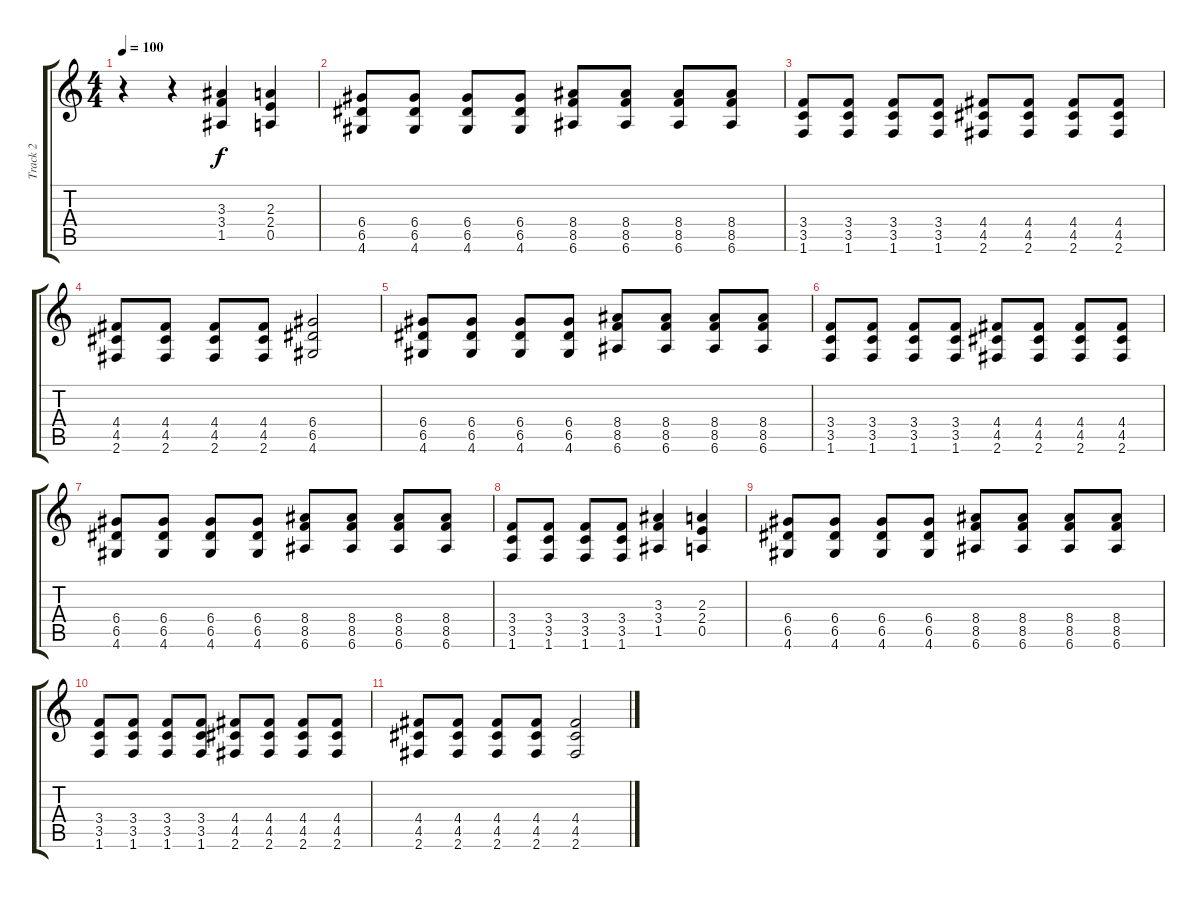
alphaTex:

\track ("Track 2" "Track 2") {instrument overdrivenguitar}
\staff {score tabs}
\tuning (E4 B3 G3 D3 A2 E2) {hide}
\ts (4 4)
\tempo 100
\clef g2
\ks c
r.4{dy f} r.4 (3.3 3.4 1.5).4 (2.3 2.4 0.5).4 |
(6.4 6.5 4.6).8 (6.4 6.5 4.6).8 (6.4 6.5 4.6).8 (6.4 6.5 4.6).8 (8.4 8.5 6.6).8 (8.4 8.5 6.6).8 (8.4 8.5 6.6).8 (8.4 8.5 6.6).8 |
(3.4 3.5 1.6).8 (3.4 3.5 1.6).8 (3.4 3.5 1.6).8 (3.4 3.5 1.6).8 (4.4 4.5 2.6).8 (4.4 4.5 2.6).8 (4.4 4.5 2.6).8 (4.4 4.5 2.6).8 |
(4.4 4.5 2.6).8 (4.4 4.5 2.6).8 (4.4 4.5 2.6).8 (4.4 4.5 2.6).8 (6.4 6.5 4.6).2 |
(6.4 6.5 4.6).8 (6.4 6.5 4.6).8 (6.4 6.5 4.6).8 (6.4 6.5 4.6).8 (8.4 8.5 6.6).8 (8.4 8.5 6.6).8 (8.4 8.5 6.6).8 (8.4 8.5 6.6).8 |
(3.4 3.5 1.6).8 (3.4 3.5 1.6).8 (3.4 3.5 1.6).8 (3.4 3.5 1.6).8 (4.4 4.5 2.6).8 (4.4 4.5 2.6).8 (4.4 4.5 2.6).8 (4.4 4.5 2.6).8 |
(6.4 6.5 4.6).8 (6.4 6.5 4.6).8 (6.4 6.5 4.6).8 (6.4 6.5 4.6).8 (8.4 8.5 6.6).8 (8.4 8.5 6.6).8 (8.4 8.5 6.6).8 (8.4 8.5 6.6).8 |
(3.4 3.5 1.6).8 (3.4 3.5 1.6).8 (3.4 3.5 1.6).8 (3.4 3.5 1.6).8 (3.3 3.4 1.5).4 (2.3 2.4 0.5).4 |
(6.4 6.5 4.6).8 (6.4 6.5 4.6).8 (6.4 6.5 4.6).8 (6.4 6.5 4.6).8 (8.4 8.5 6.6).8 (8.4 8.5 6.6).8 (8.4 8.5 6.6).8 (8.4 8.5 6.6).8 |
(3.4 3.5 1.6).8 (3.4 3.5 1.6).8 (3.4 3.5 1.6).8 (3.4 3.5 1.6).8 (4.4 4.5 2.6).8 (4.4 4.5 2.6).8 (4.4 4.5 2.6).8 (4.4 4.5 2.6).8 |
(4.4 4.5 2.6).8 (4.4 4.5 2.6).8 (4.4 4.5 2.6).8 (4.4 4.5 2.6).8 (4.4 4.5 2.6).2
